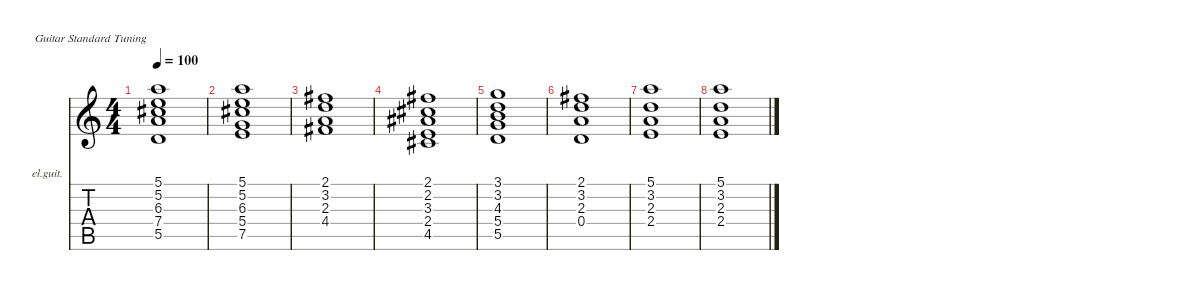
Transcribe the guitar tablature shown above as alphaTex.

\defaultSystemsLayout 4
\hideDynamics
\bracketExtendMode nobrackets
\firstSystemTrackNameOrientation horizontal
\otherSystemsTrackNameOrientation horizontal
\track ("Electric Guitar (Clean)" "el.guit.") {instrument electricguitarclean}
\staff {score tabs}
\tuning (E4 B3 G3 D3 A2 E2)
\ts (4 4)
\tempo 100
\clef g2
\ks c
(5.5 7.4 6.3{acc #} 5.2 5.1).1{dy mf instrument electricguitarclean beam Down} |
(7.5 5.4 6.3{acc #} 5.2 5.1).1{beam Down} |
(4.4{acc #} 2.3 3.2 2.1{acc #}).1{beam Down} |
(4.5{acc #} 2.4 3.3{acc #} 2.2{acc #} 2.1{acc #}).1{beam Up} |
(5.5 5.4 4.3 3.2 3.1).1{beam Down} |
(3.2 2.1{acc #} 2.3 0.4).1{beam Up} |
(2.3 3.2 5.1 2.4).1{beam Down} |
(2.3 3.2 5.1 2.4).1{beam Down}
